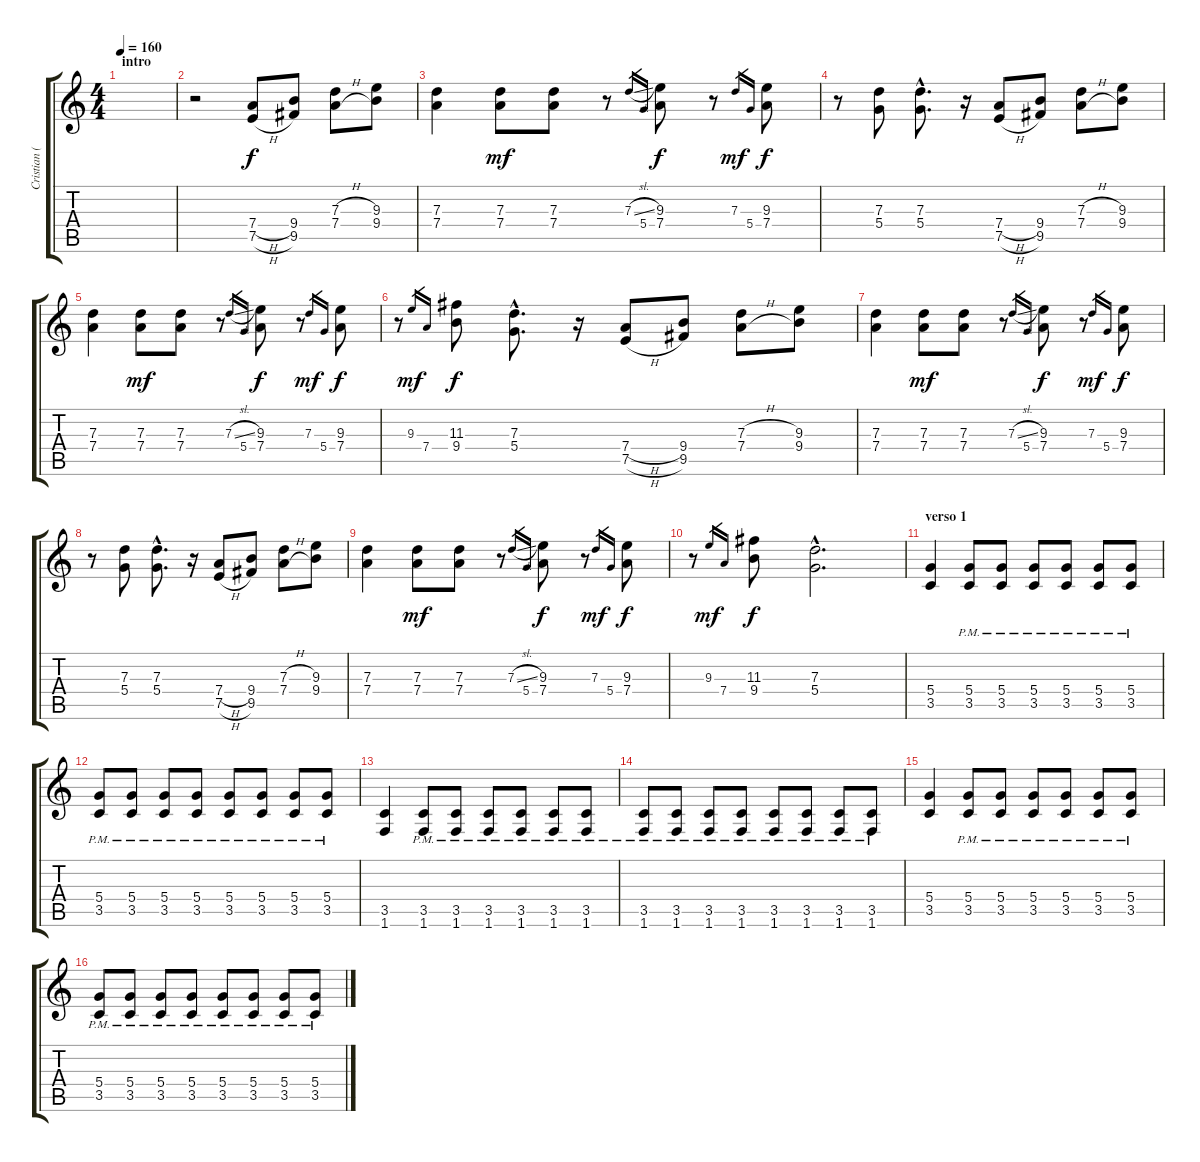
\track ("Cristian (guitarra)" "Cristian (") {instrument overdrivenguitar}
\staff {score tabs}
\tuning (E4 B3 G3 D3 A2 E2) {hide}
\ts (4 4)
\section ("" "intro")
\tempo 160
\clef g2
\ks c
|
r.2 (7.4{h} 7.5{h}).8 (9.4 9.5).8 (7.3{h} 7.4{h}).8 (9.3 9.4).8 |
(7.3 7.4).4 (7.3 7.4).8{dy mf} (7.3 7.4).8 r.8 7.3{sl}.16{gr} 5.4.16{gr} (9.3 7.4).8{dy f} r.8 7.3.16{gr dy mf} 5.4.16{gr} (9.3 7.4).8{dy f} |
r.8 (7.3 5.4).8 (7.3{hac} 5.4{hac}).8{d} r.16 (7.4{h} 7.5{h}).8 (9.4 9.5).8 (7.3{h} 7.4{h}).8 (9.3 9.4).8 |
(7.3 7.4).4 (7.3 7.4).8{dy mf} (7.3 7.4).8 r.8 7.3{sl}.16{gr} 5.4.16{gr} (9.3 7.4).8{dy f} r.8 7.3.16{gr dy mf} 5.4.16{gr} (9.3 7.4).8{dy f} |
r.8 9.3.16{gr dy mf} 7.4.16{gr} (11.3 9.4).8{dy f} (7.3{hac} 5.4{hac}).8{d} r.16 (7.4{h} 7.5{h}).8 (9.4 9.5).8 (7.3{h} 7.4{h}).8 (9.3 9.4).8 |
(7.3 7.4).4 (7.3 7.4).8{dy mf} (7.3 7.4).8 r.8 7.3{sl}.16{gr} 5.4.16{gr} (9.3 7.4).8{dy f} r.8 7.3.16{gr dy mf} 5.4.16{gr} (9.3 7.4).8{dy f} |
r.8 (7.3 5.4).8 (7.3{hac} 5.4{hac}).8{d} r.16 (7.4{h} 7.5{h}).8 (9.4 9.5).8 (7.3{h} 7.4{h}).8 (9.3 9.4).8 |
(7.3 7.4).4 (7.3 7.4).8{dy mf} (7.3 7.4).8 r.8 7.3{sl}.16{gr} 5.4.16{gr} (9.3 7.4).8{dy f} r.8 7.3.16{gr dy mf} 5.4.16{gr} (9.3 7.4).8{dy f} |
r.8 9.3.16{gr dy mf} 7.4.16{gr} (11.3 9.4).8{dy f} (7.3{hac} 5.4{hac}).2{d} |
\section ("" "verso 1")
(5.4 3.5).4 (5.4{pm} 3.5{pm}).8 (5.4{pm} 3.5{pm}).8 (5.4{pm} 3.5{pm}).8 (5.4{pm} 3.5{pm}).8 (5.4{pm} 3.5{pm}).8 (5.4{pm} 3.5{pm}).8 |
(5.4{pm} 3.5{pm}).8 (5.4{pm} 3.5{pm}).8 (5.4{pm} 3.5{pm}).8 (5.4{pm} 3.5{pm}).8 (5.4{pm} 3.5{pm}).8 (5.4{pm} 3.5{pm}).8 (5.4{pm} 3.5{pm}).8 (5.4{pm} 3.5{pm}).8 |
(3.5 1.6).4 (3.5{pm} 1.6{pm}).8 (3.5{pm} 1.6{pm}).8 (3.5{pm} 1.6{pm}).8 (3.5{pm} 1.6{pm}).8 (3.5{pm} 1.6{pm}).8 (3.5{pm} 1.6{pm}).8 |
(3.5{pm} 1.6{pm}).8 (3.5{pm} 1.6{pm}).8 (3.5{pm} 1.6{pm}).8 (3.5{pm} 1.6{pm}).8 (3.5{pm} 1.6{pm}).8 (3.5{pm} 1.6{pm}).8 (3.5{pm} 1.6{pm}).8 (3.5{pm} 1.6{pm}).8 |
(5.4 3.5).4 (5.4{pm} 3.5{pm}).8 (5.4{pm} 3.5{pm}).8 (5.4{pm} 3.5{pm}).8 (5.4{pm} 3.5{pm}).8 (5.4{pm} 3.5{pm}).8 (5.4{pm} 3.5{pm}).8 |
(5.4{pm} 3.5{pm}).8 (5.4{pm} 3.5{pm}).8 (5.4{pm} 3.5{pm}).8 (5.4{pm} 3.5{pm}).8 (5.4{pm} 3.5{pm}).8 (5.4{pm} 3.5{pm}).8 (5.4{pm} 3.5{pm}).8 (5.4{pm} 3.5{pm}).8
